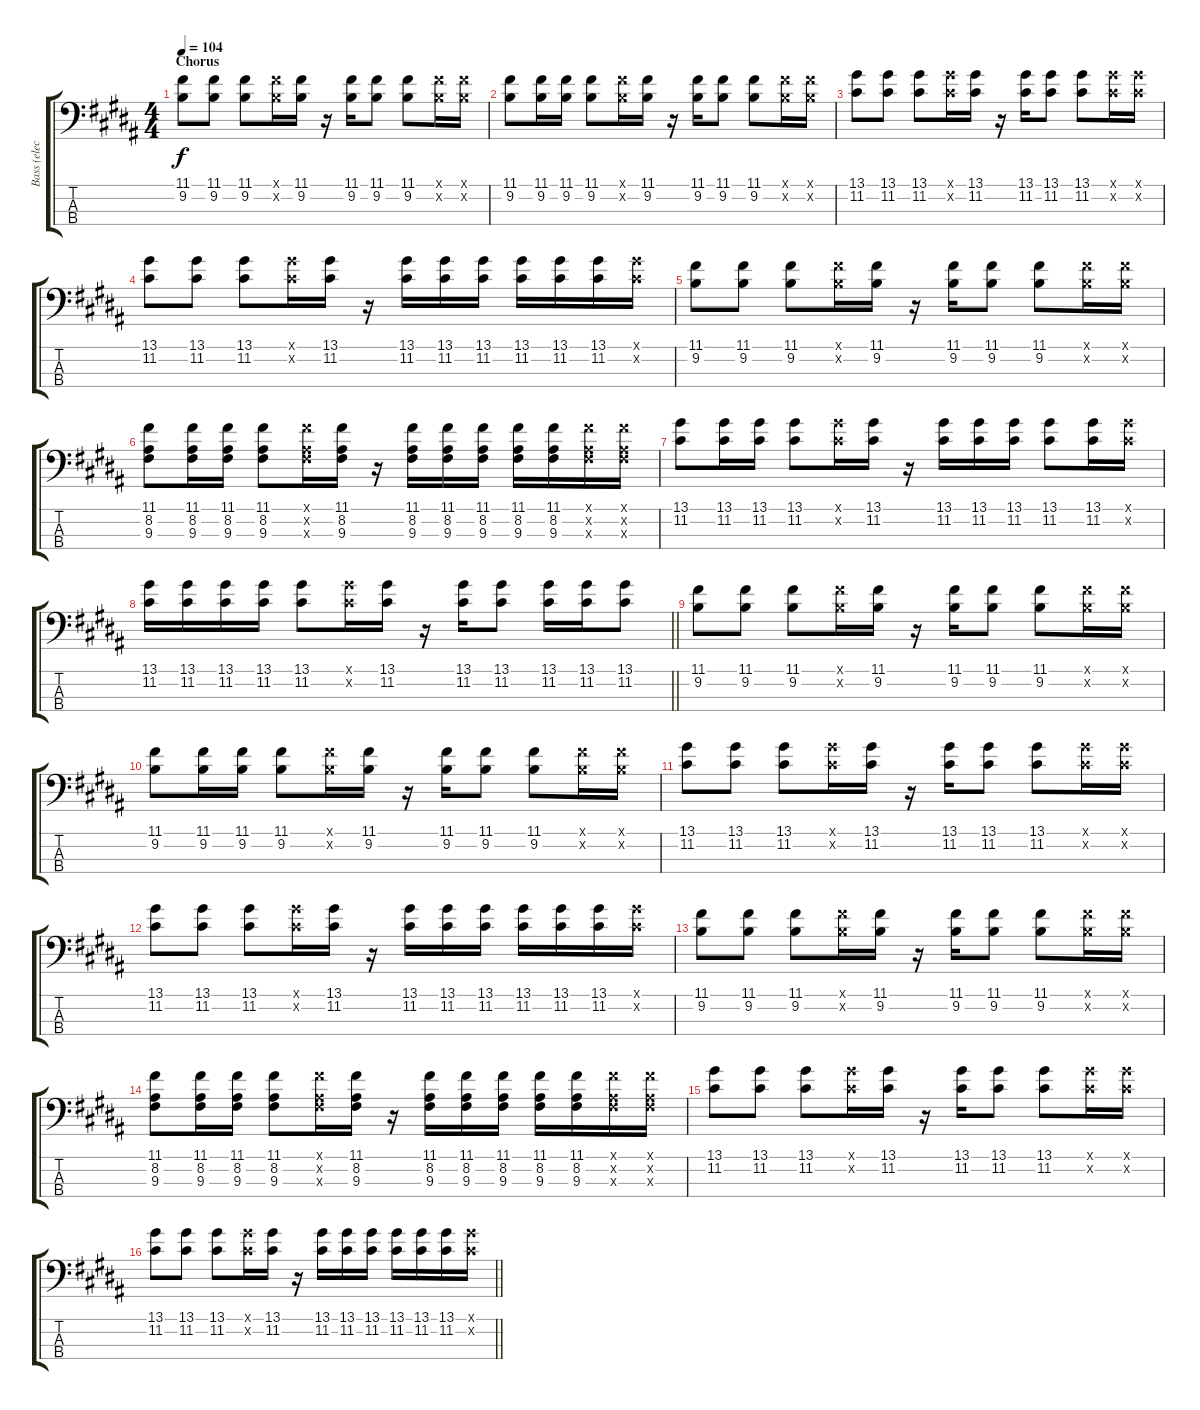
\track ("Bass (elec.)" "Bass (elec") {instrument electricbassfinger}
\staff {score tabs}
\tuning (G2 D2 A1 E1) {hide}
\ts (4 4)
\section ("" "Chorus")
\tempo 104
\clef f4
\ks b
(11.1 9.2).8{dy f} (11.1 9.2).8 (11.1 9.2).8 (11.1{x} 9.2{x}).16 (11.1 9.2).16 r.16 (11.1 9.2).16 (11.1 9.2).8 (11.1 9.2).8 (11.1{x} 9.2{x}).16 (11.1{x} 9.2{x}).16 |
(11.1 9.2).8 (11.1 9.2).16 (11.1 9.2).16 (11.1 9.2).8 (11.1{x} 9.2{x}).16 (11.1 9.2).16 r.16 (11.1 9.2).16 (11.1 9.2).8 (11.1 9.2).8 (11.1{x} 9.2{x}).16 (11.1{x} 9.2{x}).16 |
(13.1 11.2).8 (13.1 11.2).8 (13.1 11.2).8 (13.1{x} 11.2{x}).16 (13.1 11.2).16 r.16 (13.1 11.2).16 (13.1 11.2).8 (13.1 11.2).8 (13.1{x} 11.2{x}).16 (13.1{x} 11.2{x}).16 |
(13.1 11.2).8 (13.1 11.2).8 (13.1 11.2).8 (13.1{x} 11.2{x}).16 (13.1 11.2).16 r.16 (13.1 11.2).16 (13.1 11.2).16 (13.1 11.2).16 (13.1 11.2).16 (13.1 11.2).16 (13.1 11.2).16 (13.1{x} 11.2{x}).16 |
(11.1 9.2).8 (11.1 9.2).8 (11.1 9.2).8 (11.1{x} 9.2{x}).16 (11.1 9.2).16 r.16 (11.1 9.2).16 (11.1 9.2).8 (11.1 9.2).8 (11.1{x} 9.2{x}).16 (11.1{x} 9.2{x}).16 |
(11.1 8.2 9.3).8 (11.1 8.2 9.3).16 (11.1 8.2 9.3).16 (11.1 8.2 9.3).8 (11.1{x} 8.2{x} 9.3{x}).16 (11.1 8.2 9.3).16 r.16 (11.1 8.2 9.3).16 (11.1 8.2 9.3).16 (11.1 8.2 9.3).16 (11.1 8.2 9.3).16 (11.1 8.2 9.3).16 (11.1{x} 8.2{x} 9.3{x}).16 (11.1{x} 8.2{x} 9.3{x}).16 |
(13.1 11.2).8 (13.1 11.2).16 (13.1 11.2).16 (13.1 11.2).8 (13.1{x} 11.2{x}).16 (13.1 11.2).16 r.16 (13.1 11.2).16 (13.1 11.2).16 (13.1 11.2).16 (13.1 11.2).8 (13.1 11.2).16 (13.1{x} 11.2{x}).16 |
\barLineRight lightlight
(13.1 11.2).16 (13.1 11.2).16 (13.1 11.2).16 (13.1 11.2).16 (13.1 11.2).8 (13.1{x} 11.2{x}).16 (13.1 11.2).16 r.16 (13.1 11.2).16 (13.1 11.2).8 (13.1 11.2).16 (13.1 11.2).16 (13.1 11.2).8 |
(11.1 9.2).8 (11.1 9.2).8 (11.1 9.2).8 (11.1{x} 9.2{x}).16 (11.1 9.2).16 r.16 (11.1 9.2).16 (11.1 9.2).8 (11.1 9.2).8 (11.1{x} 9.2{x}).16 (11.1{x} 9.2{x}).16 |
(11.1 9.2).8 (11.1 9.2).16 (11.1 9.2).16 (11.1 9.2).8 (11.1{x} 9.2{x}).16 (11.1 9.2).16 r.16 (11.1 9.2).16 (11.1 9.2).8 (11.1 9.2).8 (11.1{x} 9.2{x}).16 (11.1{x} 9.2{x}).16 |
(13.1 11.2).8 (13.1 11.2).8 (13.1 11.2).8 (13.1{x} 11.2{x}).16 (13.1 11.2).16 r.16 (13.1 11.2).16 (13.1 11.2).8 (13.1 11.2).8 (13.1{x} 11.2{x}).16 (13.1{x} 11.2{x}).16 |
(13.1 11.2).8 (13.1 11.2).8 (13.1 11.2).8 (13.1{x} 11.2{x}).16 (13.1 11.2).16 r.16 (13.1 11.2).16 (13.1 11.2).16 (13.1 11.2).16 (13.1 11.2).16 (13.1 11.2).16 (13.1 11.2).16 (13.1{x} 11.2{x}).16 |
(11.1 9.2).8 (11.1 9.2).8 (11.1 9.2).8 (11.1{x} 9.2{x}).16 (11.1 9.2).16 r.16 (11.1 9.2).16 (11.1 9.2).8 (11.1 9.2).8 (11.1{x} 9.2{x}).16 (11.1{x} 9.2{x}).16 |
(11.1 8.2 9.3).8 (11.1 8.2 9.3).16 (11.1 8.2 9.3).16 (11.1 8.2 9.3).8 (11.1{x} 8.2{x} 9.3{x}).16 (11.1 8.2 9.3).16 r.16 (11.1 8.2 9.3).16 (11.1 8.2 9.3).16 (11.1 8.2 9.3).16 (11.1 8.2 9.3).16 (11.1 8.2 9.3).16 (11.1{x} 8.2{x} 9.3{x}).16 (11.1{x} 8.2{x} 9.3{x}).16 |
(13.1 11.2).8 (13.1 11.2).8 (13.1 11.2).8 (13.1{x} 11.2{x}).16 (13.1 11.2).16 r.16 (13.1 11.2).16 (13.1 11.2).8 (13.1 11.2).8 (13.1{x} 11.2{x}).16 (13.1{x} 11.2{x}).16 |
\barLineRight lightlight
(13.1 11.2).8 (13.1 11.2).8 (13.1 11.2).8 (13.1{x} 11.2{x}).16 (13.1 11.2).16 r.16 (13.1 11.2).16 (13.1 11.2).16 (13.1 11.2).16 (13.1 11.2).16 (13.1 11.2).16 (13.1 11.2).16 (13.1{x} 11.2{x}).16
